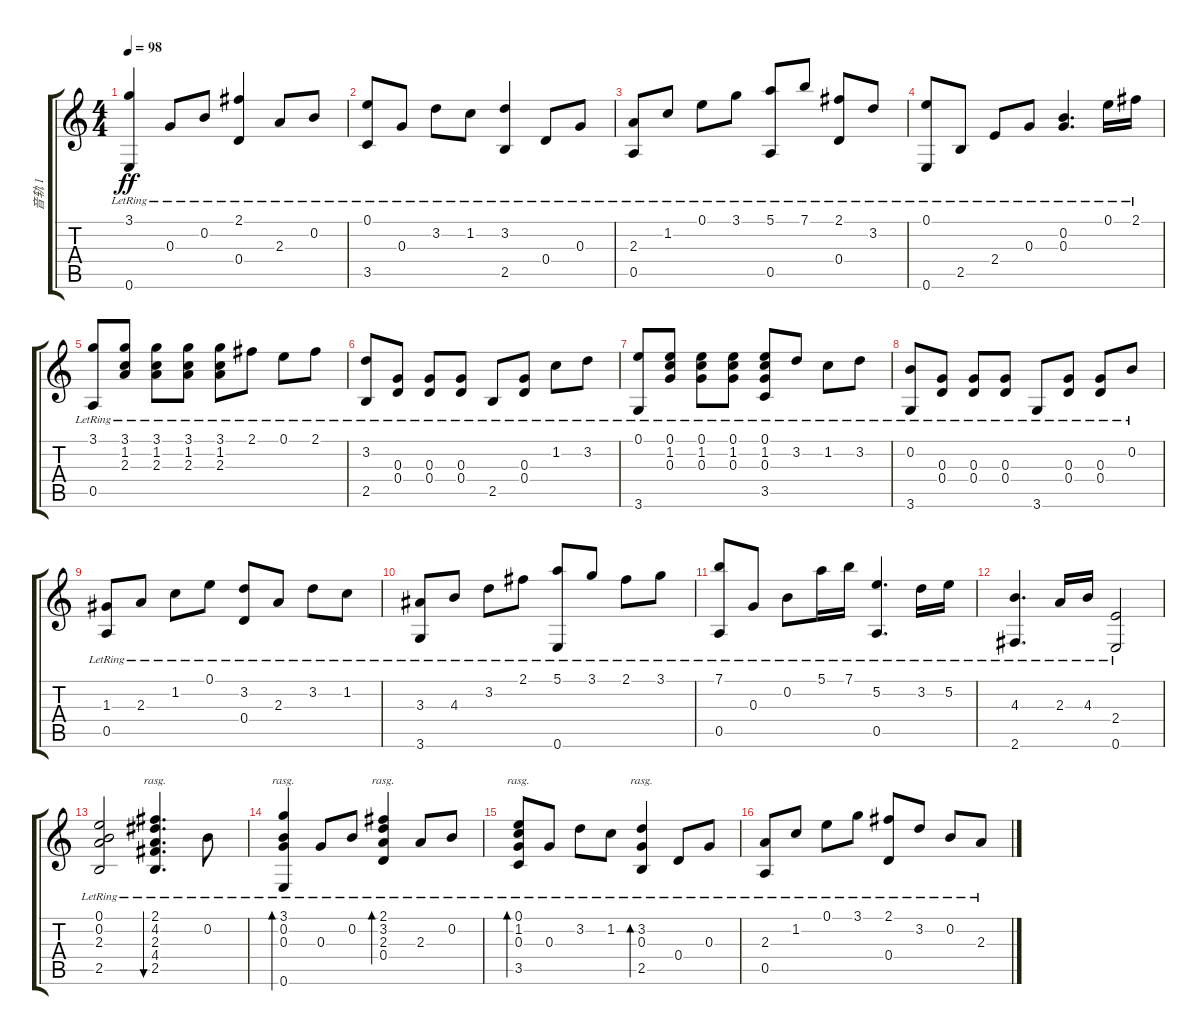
\track ("音轨 1" "音轨 1") {instrument acousticguitarnylon}
\staff {score tabs}
\tuning (E4 B3 G3 D3 A2 E2) {hide}
\ts (4 4)
\tempo 98
\clef g2
\ks c
(3.1{lr} 0.6{lr}).4{dy ff} 0.3{lr}.8 0.2{lr}.8 (2.1{lr} 0.4{lr}).4 2.3{lr}.8 0.2{lr}.8 |
(0.1{lr} 3.5{lr}).8 0.3{lr}.8 3.2{lr}.8 1.2{lr}.8 (3.2{lr} 2.5{lr}).4 0.4{lr}.8 0.3{lr}.8 |
(2.3{lr} 0.5{lr}).8 1.2{lr}.8 0.1{lr}.8 3.1{lr}.8 (5.1{lr} 0.5{lr}).8 7.1{lr}.8 (2.1{lr} 0.4{lr}).8 3.2{lr}.8 |
(0.1{lr} 0.6{lr}).8 2.5{lr}.8 2.4{lr}.8 0.3{lr}.8 (0.2{lr} 0.3{lr}).4{d} 0.1{lr}.16 2.1{lr}.16 |
(3.1{lr} 0.5{lr}).8 (3.1{lr} 1.2{lr} 2.3{lr}).8 (3.1{lr} 1.2{lr} 2.3{lr}).8 (3.1{lr} 1.2{lr} 2.3{lr}).8 (3.1{lr} 1.2{lr} 2.3{lr}).8 2.1{lr}.8 0.1{lr}.8 2.1{lr}.8 |
(3.2{lr} 2.5{lr}).8 (0.3{lr} 0.4{lr}).8 (0.3{lr} 0.4{lr}).8 (0.3{lr} 0.4{lr}).8 2.5{lr}.8 (0.3{lr} 0.4{lr}).8 1.2{lr}.8 3.2{lr}.8 |
(0.1{lr} 3.6{lr}).8 (0.1{lr} 1.2{lr} 0.3{lr}).8 (0.1{lr} 1.2{lr} 0.3{lr}).8 (0.1{lr} 1.2{lr} 0.3{lr}).8 (0.1{lr} 1.2{lr} 0.3{lr} 3.5{lr}).8 3.2{lr}.8 1.2{lr}.8 3.2{lr}.8 |
(0.2{lr} 3.6{lr}).8 (0.3{lr} 0.4{lr}).8 (0.3{lr} 0.4{lr}).8 (0.3{lr} 0.4{lr}).8 3.6{lr}.8 (0.3{lr} 0.4{lr}).8 (0.3{lr} 0.4{lr}).8 0.2{lr}.8 |
(1.3{lr} 0.5{lr}).8 2.3{lr}.8 1.2{lr}.8 0.1{lr}.8 (3.2{lr} 0.4{lr}).8 2.3{lr}.8 3.2{lr}.8 1.2{lr}.8 |
(3.3{lr} 3.6{lr}).8 4.3{lr}.8 3.2{lr}.8 2.1{lr}.8 (5.1{lr} 0.6{lr}).8 3.1{lr}.8 2.1{lr}.8 3.1{lr}.8 |
(7.1{lr} 0.5{lr}).8 0.3{lr}.8 0.2{lr}.8 5.1{lr}.16 7.1{lr}.16 (5.2{lr} 0.5{lr}).4{d} 3.2{lr}.16 5.2{lr}.16 |
(4.3{lr} 2.6{lr}).4{d} 2.3{lr}.16 4.3{lr}.16 (2.4{lr} 0.6{lr}).2 |
(0.1{lr} 0.2{lr} 2.3{lr} 2.5{lr}).2 (2.1{lr} 4.2{lr} 2.3{lr} 4.4{lr} 2.5{lr}).4{d bu 480 rasg ii} 0.2{lr}.8 |
(3.1{lr} 0.2{lr} 0.3{lr} 0.6{lr}).4{bd 480 rasg ii} 0.3{lr}.8 0.2{lr}.8 (2.1{lr} 3.2{lr} 2.3{lr} 0.4{lr}).4{bd 480 rasg ii} 2.3{lr}.8 0.2{lr}.8 |
(0.1{lr} 1.2{lr} 0.3{lr} 3.5{lr}).8{bd 480 rasg ii} 0.3{lr}.8 3.2{lr}.8 1.2{lr}.8 (3.2{lr} 0.3{lr} 2.5{lr}).4{bd 480 rasg ii} 0.4{lr}.8 0.3{lr}.8 |
(2.3{lr} 0.5{lr}).8 1.2{lr}.8 0.1{lr}.8 3.1{lr}.8 (2.1{lr} 0.4{lr}).8 3.2{lr}.8 0.2{lr}.8 2.3{lr}.8
